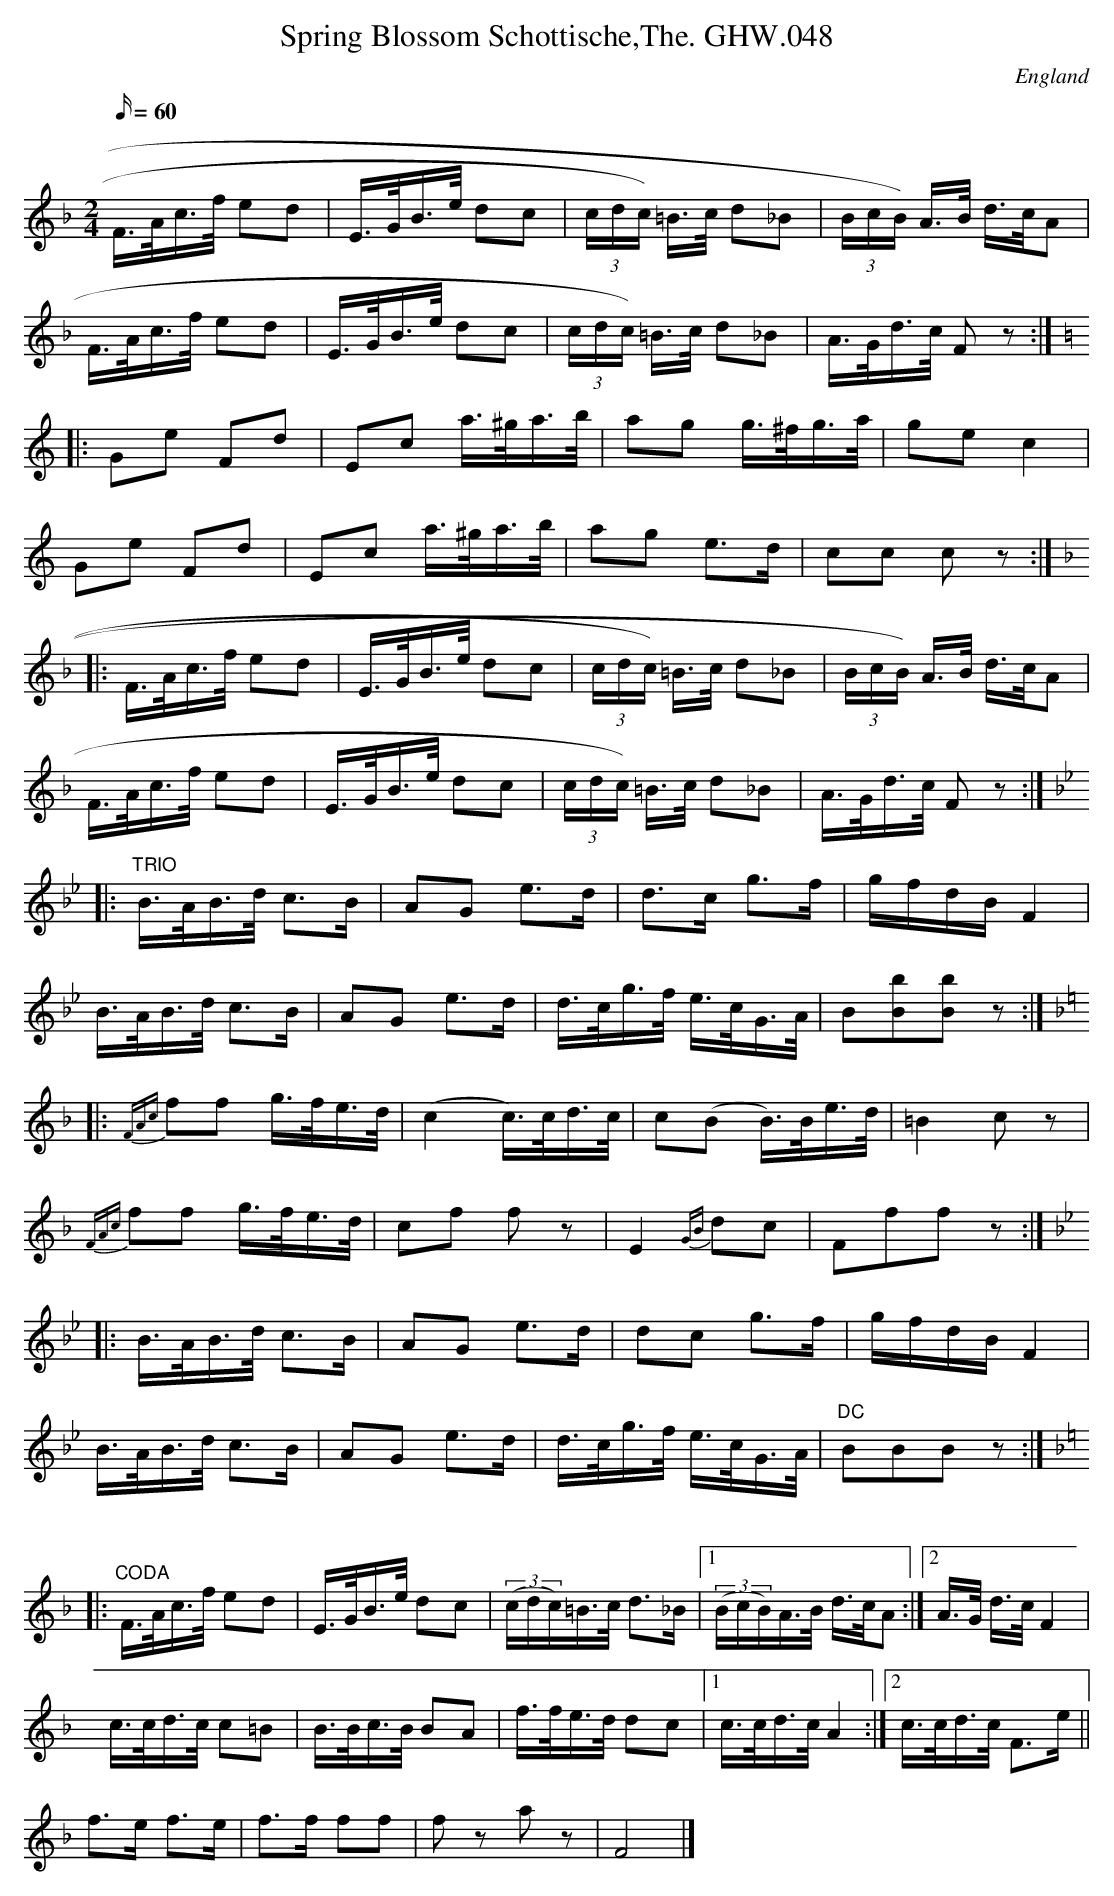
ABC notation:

X:1
T:Spring Blossom Schottische,The. GHW.048
M:2/4
L:1/16
Q:60
O:England
marked
time
K:F
F>Ac>f e2d2 | E>GB>e d2c2 | (3cdc) =B>c d2_B2 | (3BcB) A>B d>cA2 |
F>Ac>f e2d2 | E>GB>e d2c2 | (3cdc) =B>c d2_B2 | A>Gd>c F2 z2 :|
K:C
|: G2e2 F2d2 | E2c2 a>^ga>b | a2g2 g>^fg>a | g2e2 c4 |
G2e2 F2d2 | E2c2 a>^ga>b | a2g2 e3d | c2c2 c2 z2 :|
K:F
|: F>Ac>f e2d2 | E>GB>e d2c2 | (3cdc) =B>c d2_B2 | (3BcB) A>B d>cA2 |
F>Ac>f e2d2 | E>GB>e d2c2 | (3cdc) =B>c d2_B2 | A>Gd>c F2 z2 :|
K:Bb
|: "TRIO"B>AB>d c3B | A2G2 e3d | d3c g3f | gfdB F4 |
B>AB>d c3B | A2G2 e3d | d>cg>f e>cG>A | B2[b2B2][b2B2] z2 :|
K:F
|: {FAc}f2f2 g>fe>d | (c4c)>cd>c | c2(B2 B)>Be>d | =B4 c2z2 |
{FAc}f2f2 g>fe>d | c2f2 f2 z2 | E4 {GB} d2c2 | F2f2f2 z2 :|
K:Bb
|: B>AB>d c3B | A2G2 e3d | d2c2 g3f | gfdB F4 |
B>AB>d c3B | A2G2 e3d | d>cg>f e>cG>A | "DC"B2B2B2 z2 :|
K:F
|: "CODA"F>Ac>f e2d2 | E>GB>e d2c2 | (3(cdc)=B>c d3_B |1 (3(BcB)A>B d>cA2 :|2 A>G d>cF4 |
c>cd>c c2=B2 | B>Bc>B B2A2 | f>fe>d d2c2 |1 c>cd>c A4 :|2 c>cd>c F3e ||
f3e f3e | f3f f2f2 | f2 z2 a2 z2 | F8 |]
